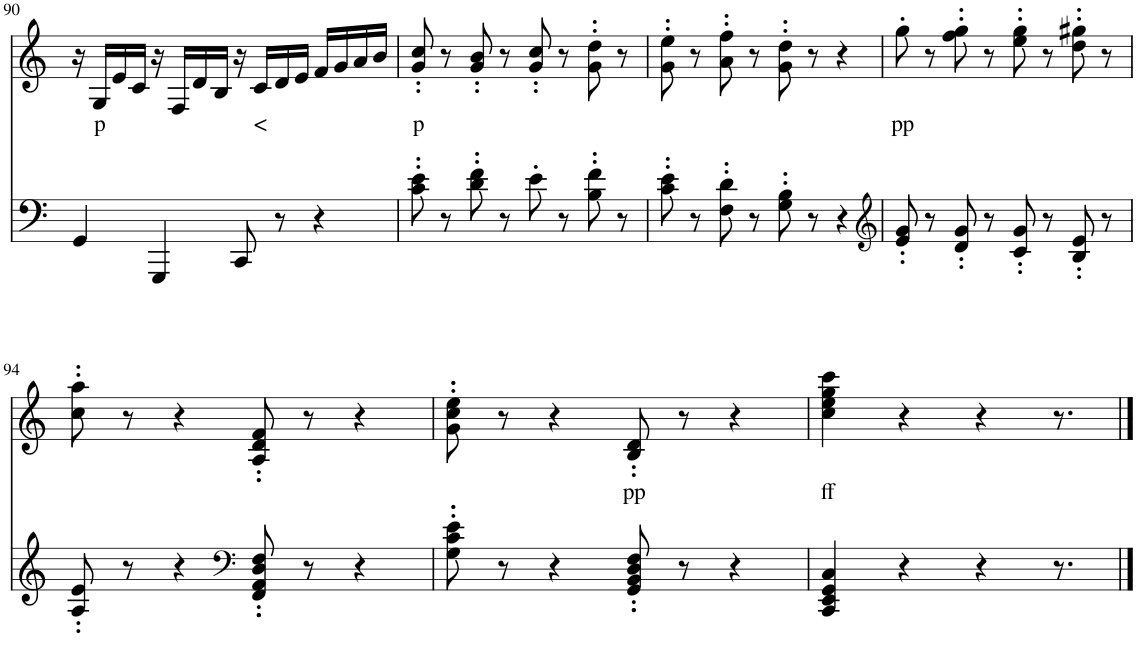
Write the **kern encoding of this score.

**kern	**kern	**text
*part2	*part1	*part1
*staff2	*staff1	*staff1
*I"Piano	*I"Piano	*
*I'Pno	*I'Pno	*
!!LO:PB:g=z
*clefF4	*clefG2	*
*k[]	*k[]	*
*M4/4	*M4/4	*
=90	=90	=90
4GG/	16r	.
!	!	!LO:LY:b
.	16G/LL	p
.	16e/	.
.	16c/JJ	.
4GGG/	16r	.
.	16F/LL	.
.	16d/	.
.	16B/JJ	.
8CC/	16r	.
!	!	!LO:LY:b
.	16c/LL	<
8r	16d/	.
.	16e/JJ	.
4r	16f/LL	.
.	16g/	.
.	16a/	.
.	16b/JJ	.
=91	=91	=91
!	!	!LO:LY:b
8c\' 8e\'	8g/' 8cc/'	p
8r	8r	.
8d\' 8f\'	8g/' 8b/'	.
8r	8r	.
8e'\	8g/' 8cc/'	.
8r	8r	.
8B\' 8f\'	8g\' 8dd\'	.
8r	8r	.
=92	=92	=92
8c\' 8e\'	8g\' 8ee\'	.
8r	8r	.
8F\' 8d\'	8a\' 8ff\'	.
8r	8r	.
8G\' 8B\'	8g\' 8dd\'	.
8r	8r	.
4r	4r	.
=93	=93	=93
*clefG2	*	*
!	!	!LO:LY:b
8e/' 8g/'	8gg'\	pp
8r	8r	.
8d/' 8g/'	8ff\' 8gg\'	.
8r	8r	.
8c/' 8g/'	8ee\' 8gg\'	.
8r	8r	.
8B/' 8e/'	8dd\' 8gg#X\'	.
8r	8r	.
!!LO:LB:g=z
=94	=94	=94
8A/' 8e/'	8cc\' 8aa\'	.
8r	8r	.
4r	4r	.
*clefF4	*	*
8FF/' 8AA/' 8D/' 8F/'	8A/' 8d/' 8f/'	.
8r	8r	.
4r	4r	.
=95	=95	=95
8G\' 8c\' 8e\'	8g\' 8cc\' 8ee\'	.
8r	8r	.
4r	4r	.
!	!	!LO:LY:b
8GG/' 8BB/' 8D/' 8F/'	8B/' 8d/'	pp
8r	8r	.
4r	4r	.
=96	=96	=96
!	!	!LO:LY:b
4CC/ 4EE/ 4GG/ 4C/	4cc\ 4ee\ 4gg\ 4ccc\	ff
4r	4r	.
4r	4r	.
8.r	8.r	.
==	==	==
*-	*-	*-
